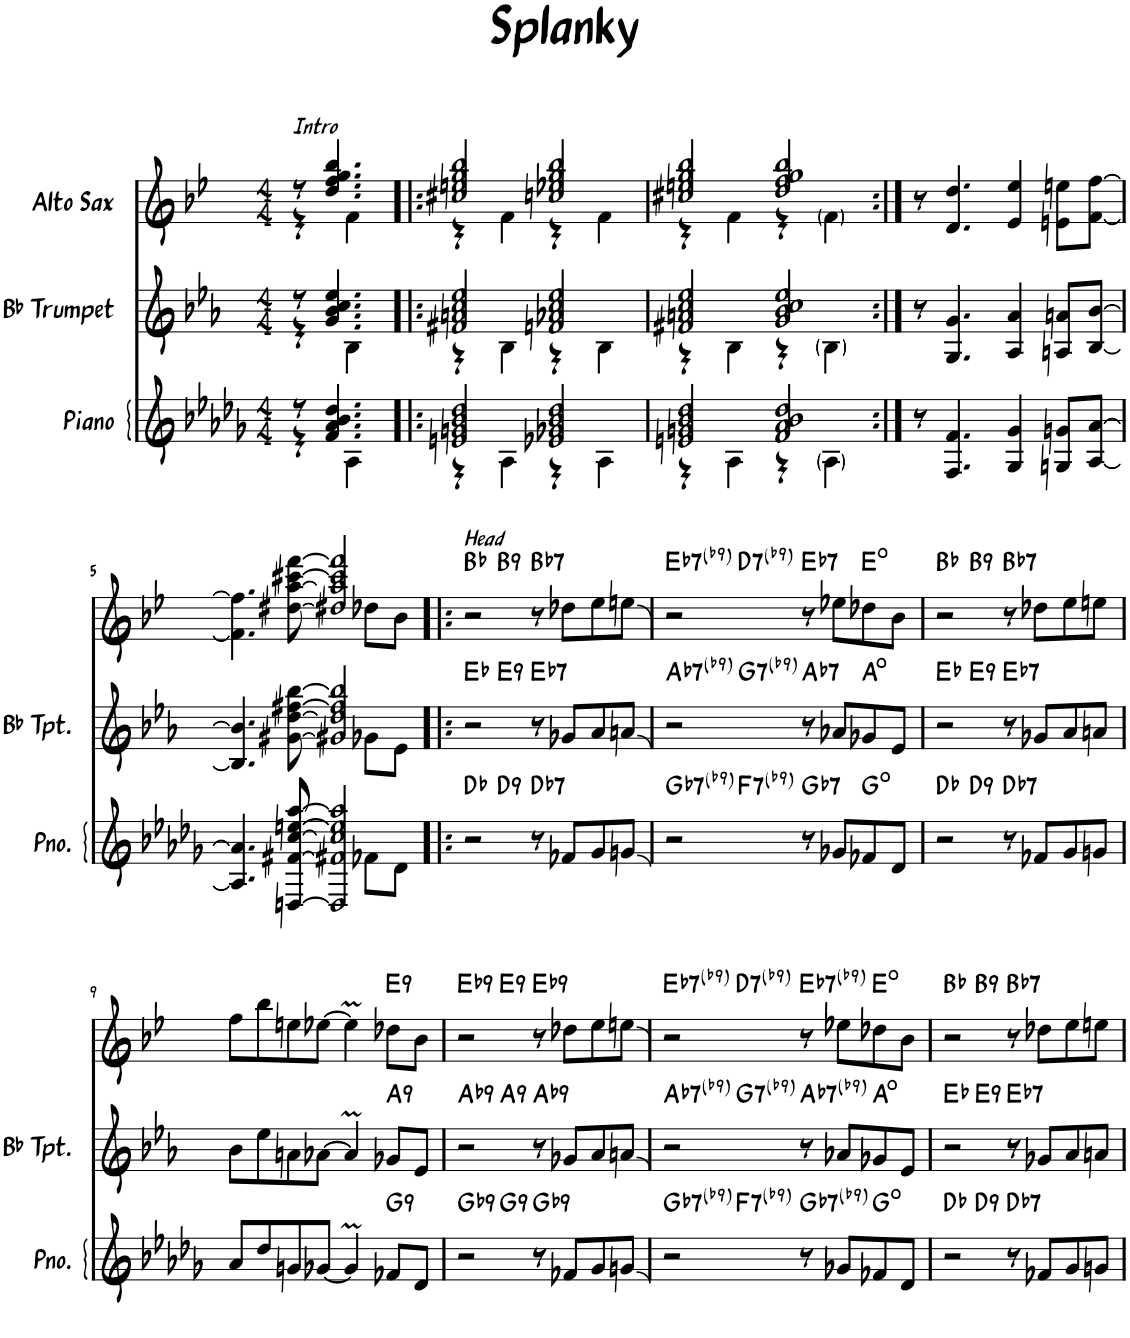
**kern	**harte	**kern	**harte	**kern	**harte
*part3	*part3	*part2	*part2	*part1	*part1
*staff3	*	*staff2	*	*staff1	*
*I"Piano	*	*I"Bb Trumpet	*	*I"Alto Sax	*
*I'Pno.	*	*I'Bb Tpt.	*	*I'Sax	*
*clefG2	*	*clefG2	*	*clefG2	*
*	*	*Trd1c2	*	*Trd5c9	*
*k[b-e-a-d-g-]	*	*k[b-e-a-]	*	*k[b-e-]	*
*M4/4	*	*M4/4	*	*M4/4	*
=1	=1	=1	=1	=1	=1
*^	*	*^	*	*^	*
!	!	!	!	!	!	!LO:TX:a:i:t=Intro	!	!
8r	4r	.	8r	4r	.	8r	4r	.
4.f/ 4.a-/ 4.b-/ 4.dd-/	.	.	4.g/ 4.b-/ 4.cc/ 4.ee-/	.	.	4.dd/ 4.ff/ 4.gg/ 4.bb-/	.	.
.	4A-\	.	.	4B-\	.	.	4f\	.
=2!|:	=2!|:	=2!|:	=2!|:	=2!|:	=2!|:	=2!|:	=2!|:	=2!|:
2en/ 2gn/ 2b-/ 2dd-/	4r	.	2f#X/ 2an/ 2cc/ 2ee-/	4r	.	2cc#X/ 2een/ 2gg/ 2bb-/	4r	.
.	4A-\	.	.	4B-\	.	.	4f\	.
2e-X/ 2g-X/ 2b-/ 2dd-/	4r	.	2fn/ 2a-X/ 2cc/ 2ee-/	4r	.	2ccn/ 2ee-X/ 2gg/ 2bb-/	4r	.
.	4A-\	.	.	4B-\	.	.	4f\	.
=3	=3	=3	=3	=3	=3	=3	=3	=3
2en/ 2gn/ 2b-/ 2dd-/	4r	.	2f#X/ 2an/ 2cc/ 2ee-/	4r	.	2cc#X/ 2een/ 2gg/ 2bb-/	4r	.
.	4A-\	.	.	4B-\	.	.	4f\	.
2f/ 2a-/ 2b-/ 2dd-/	4r	.	2g/ 2b-/ 2cc/ 2ee-/	4r	.	2dd/ 2ff/ 2gg/ 2bb-/	4r	.
.	4A-\	.	.	4B-\	.	.	4f\	.
*v	*v	*	*	*	*	*v	*v	*
*	*	*v	*v	*	*	*
=4:|!	=4:|!	=4:|!	=4:|!	=4:|!	=4:|!
8r	.	8r	.	8r	.
4.F/ 4.f/	.	4.G/ 4.g/	.	4.d/ 4.dd/	.
4G-/ 4g-/	.	4A-/ 4a-/	.	4e-/ 4ee-/	.
8Gn/ 8gn/L	.	8An/ 8an/L	.	8en\ 8een\L	.
[8A-/ [8a-/J	.	[8B-/ [8b-/J	.	[8f\ [8ff\J	.
!!LO:LB:g=z
=5	=5	=5	=5	=5	=5
*^	*	*^	*	*^	*
4.A-/] 4.a-/]	2.ryy	.	4.B-/] 4.b-/]	2.ryy	.	4.f\] 4.ff\]	2.ryy	.
[8Dn/ [8f#X/ [8cc/ [8een/ [8aa-/	.	.	[8g#X\ [8dd\ [8ff#X\ [8bb-\	.	.	[8dd#X\ [8aa\ [8ccc#X\ [8fff\	.	.
2D/] 2f#X/] 2cc/] 2ee/] 2aa-/]	.	.	2g#X/] 2dd/] 2ff#/] 2bb-/]	.	.	2dd#X/] 2aa/] 2ccc#/] 2fff/]	.	.
.	8f-X\L	.	.	8g-X\L	.	.	8dd-X\L	.
.	8d-\J	.	.	8e-\J	.	.	8b-\J	.
=6!|:	=6!|:	=6!|:	=6!|:	=6!|:	=6!|:	=6!|:	=6!|:	=6!|:
!	!	!	!	!	!	!LO:TX:a:i:t=Head	!	!
2r	4ryy	Db:maj	2r	4ryy	Eb:maj	2r	4ryy	Bb:maj
!	!	!LO:H:kt=9	!	!	!LO:H:kt=9	!	!	!LO:H:kt=9
.	2.ryy	D:9	.	2.ryy	E:9	.	2.ryy	B:9
!	!	!LO:H:kt=7	!	!	!LO:H:kt=7	!	!	!LO:H:kt=7
8r	.	Db:7	8r	.	Eb:7	8r	.	Bb:7
8f-X/L	.	.	8g-X/L	.	.	8dd-X\L	.	.
8g-/	.	.	8a-/	.	.	8ee-\	.	.
8gn/J	.	.	8an/J	.	.	8een\J	.	.
=7	=7	=7	=7	=7	=7	=7	=7	=7
!	!	!LO:H:kt=7	!	!	!LO:H:kt=7	!	!	!LO:H:kt=7
2r	4ryy	Gb:7(b9)	2r	4ryy	Ab:7(b9)	2r	4ryy	Eb:7(b9)
!	!	!LO:H:kt=7	!	!	!LO:H:kt=7	!	!	!LO:H:kt=7
.	2.ryy	F:7(b9)	.	2.ryy	G:7(b9)	.	2.ryy	D:7(b9)
!	!	!LO:H:kt=7	!	!	!LO:H:kt=7	!	!	!LO:H:kt=7
8r	.	Gb:7	8r	.	Ab:7	8r	.	Eb:7
8g-X/L	.	.	8a-X/L	.	.	8ee-X\L	.	.
8f-X/	.	G:dim	8g-X/	.	A:dim	8dd-X\	.	E:dim
8d-/J	.	.	8e-/J	.	.	8b-\J	.	.
=8	=8	=8	=8	=8	=8	=8	=8	=8
2r	4ryy	Db:maj	2r	4ryy	Eb:maj	2r	4ryy	Bb:maj
!	!	!LO:H:kt=9	!	!	!LO:H:kt=9	!	!	!LO:H:kt=9
.	2.ryy	D:9	.	2.ryy	E:9	.	2.ryy	B:9
!	!	!LO:H:kt=7	!	!	!LO:H:kt=7	!	!	!LO:H:kt=7
8r	.	Db:7	8r	.	Eb:7	8r	.	Bb:7
8f-X/L	.	.	8g-X/L	.	.	8dd-X\L	.	.
8g-/	.	.	8a-/	.	.	8ee-\	.	.
8gn/J	.	.	8an/J	.	.	8een\J	.	.
*v	*v	*	*	*	*	*v	*v	*
*	*	*v	*v	*	*	*
!!LO:LB:g=z
=9	=9	=9	=9	=9	=9
8a-/L	.	8b-\L	.	8ff\L	.
8dd-/	.	8ee-\	.	8bb-\	.
8gn/	.	8an\	.	8een\	.
[8g-X/J	.	[8a-X\J	.	[8ee-X\J	.
4g-M/]	.	4a-M/]	.	4ee-M\]	.
!	!LO:H:kt=9	!	!LO:H:kt=9	!	!LO:H:kt=9
8f-X/L	G:9	8g-X/L	A:9	8dd-X\L	E:9
8d-/J	.	8e-/J	.	8b-\J	.
=10	=10	=10	=10	=10	=10
!	!LO:H:kt=9	!	!LO:H:kt=9	!	!LO:H:kt=9
*^	*	*^	*	*^	*
2r	4ryy	Gb:9	2r	4ryy	Ab:9	2r	4ryy	Eb:9
!	!	!LO:H:kt=9	!	!	!LO:H:kt=9	!	!	!LO:H:kt=9
.	2.ryy	G:9	.	2.ryy	A:9	.	2.ryy	E:9
!	!	!LO:H:kt=9	!	!	!LO:H:kt=9	!	!	!LO:H:kt=9
8r	.	Gb:9	8r	.	Ab:9	8r	.	Eb:9
8f-X/L	.	.	8g-X/L	.	.	8dd-X\L	.	.
8g-/	.	.	8a-/	.	.	8ee-\	.	.
8gn/J	.	.	8an/J	.	.	8een\J	.	.
=11	=11	=11	=11	=11	=11	=11	=11	=11
!	!	!LO:H:kt=7	!	!	!LO:H:kt=7	!	!	!LO:H:kt=7
2r	4ryy	Gb:7(b9)	2r	4ryy	Ab:7(b9)	2r	4ryy	Eb:7(b9)
!	!	!LO:H:kt=7	!	!	!LO:H:kt=7	!	!	!LO:H:kt=7
.	2.ryy	F:7(b9)	.	2.ryy	G:7(b9)	.	2.ryy	D:7(b9)
!	!	!LO:H:kt=7	!	!	!LO:H:kt=7	!	!	!LO:H:kt=7
8r	.	Gb:7(b9)	8r	.	Ab:7(b9)	8r	.	Eb:7(b9)
8g-X/L	.	.	8a-X/L	.	.	8ee-X\L	.	.
8f-X/	.	G:dim	8g-X/	.	A:dim	8dd-X\	.	E:dim
8d-/J	.	.	8e-/J	.	.	8b-\J	.	.
=12	=12	=12	=12	=12	=12	=12	=12	=12
2r	4ryy	Db:maj	2r	4ryy	Eb:maj	2r	4ryy	Bb:maj
!	!	!LO:H:kt=9	!	!	!LO:H:kt=9	!	!	!LO:H:kt=9
.	2.ryy	D:9	.	2.ryy	E:9	.	2.ryy	B:9
!	!	!LO:H:kt=7	!	!	!LO:H:kt=7	!	!	!LO:H:kt=7
8r	.	Db:7	8r	.	Eb:7	8r	.	Bb:7
8f-X/L	.	.	8g-X/L	.	.	8dd-X\L	.	.
8g-/	.	.	8a-/	.	.	8ee-\	.	.
8gn/J	.	.	8an/J	.	.	8een\J	.	.
*v	*v	*	*	*	*	*v	*v	*
*	*	*v	*v	*	*	*
=	=	=	=	=	=
*-	*-	*-	*-	*-	*-
